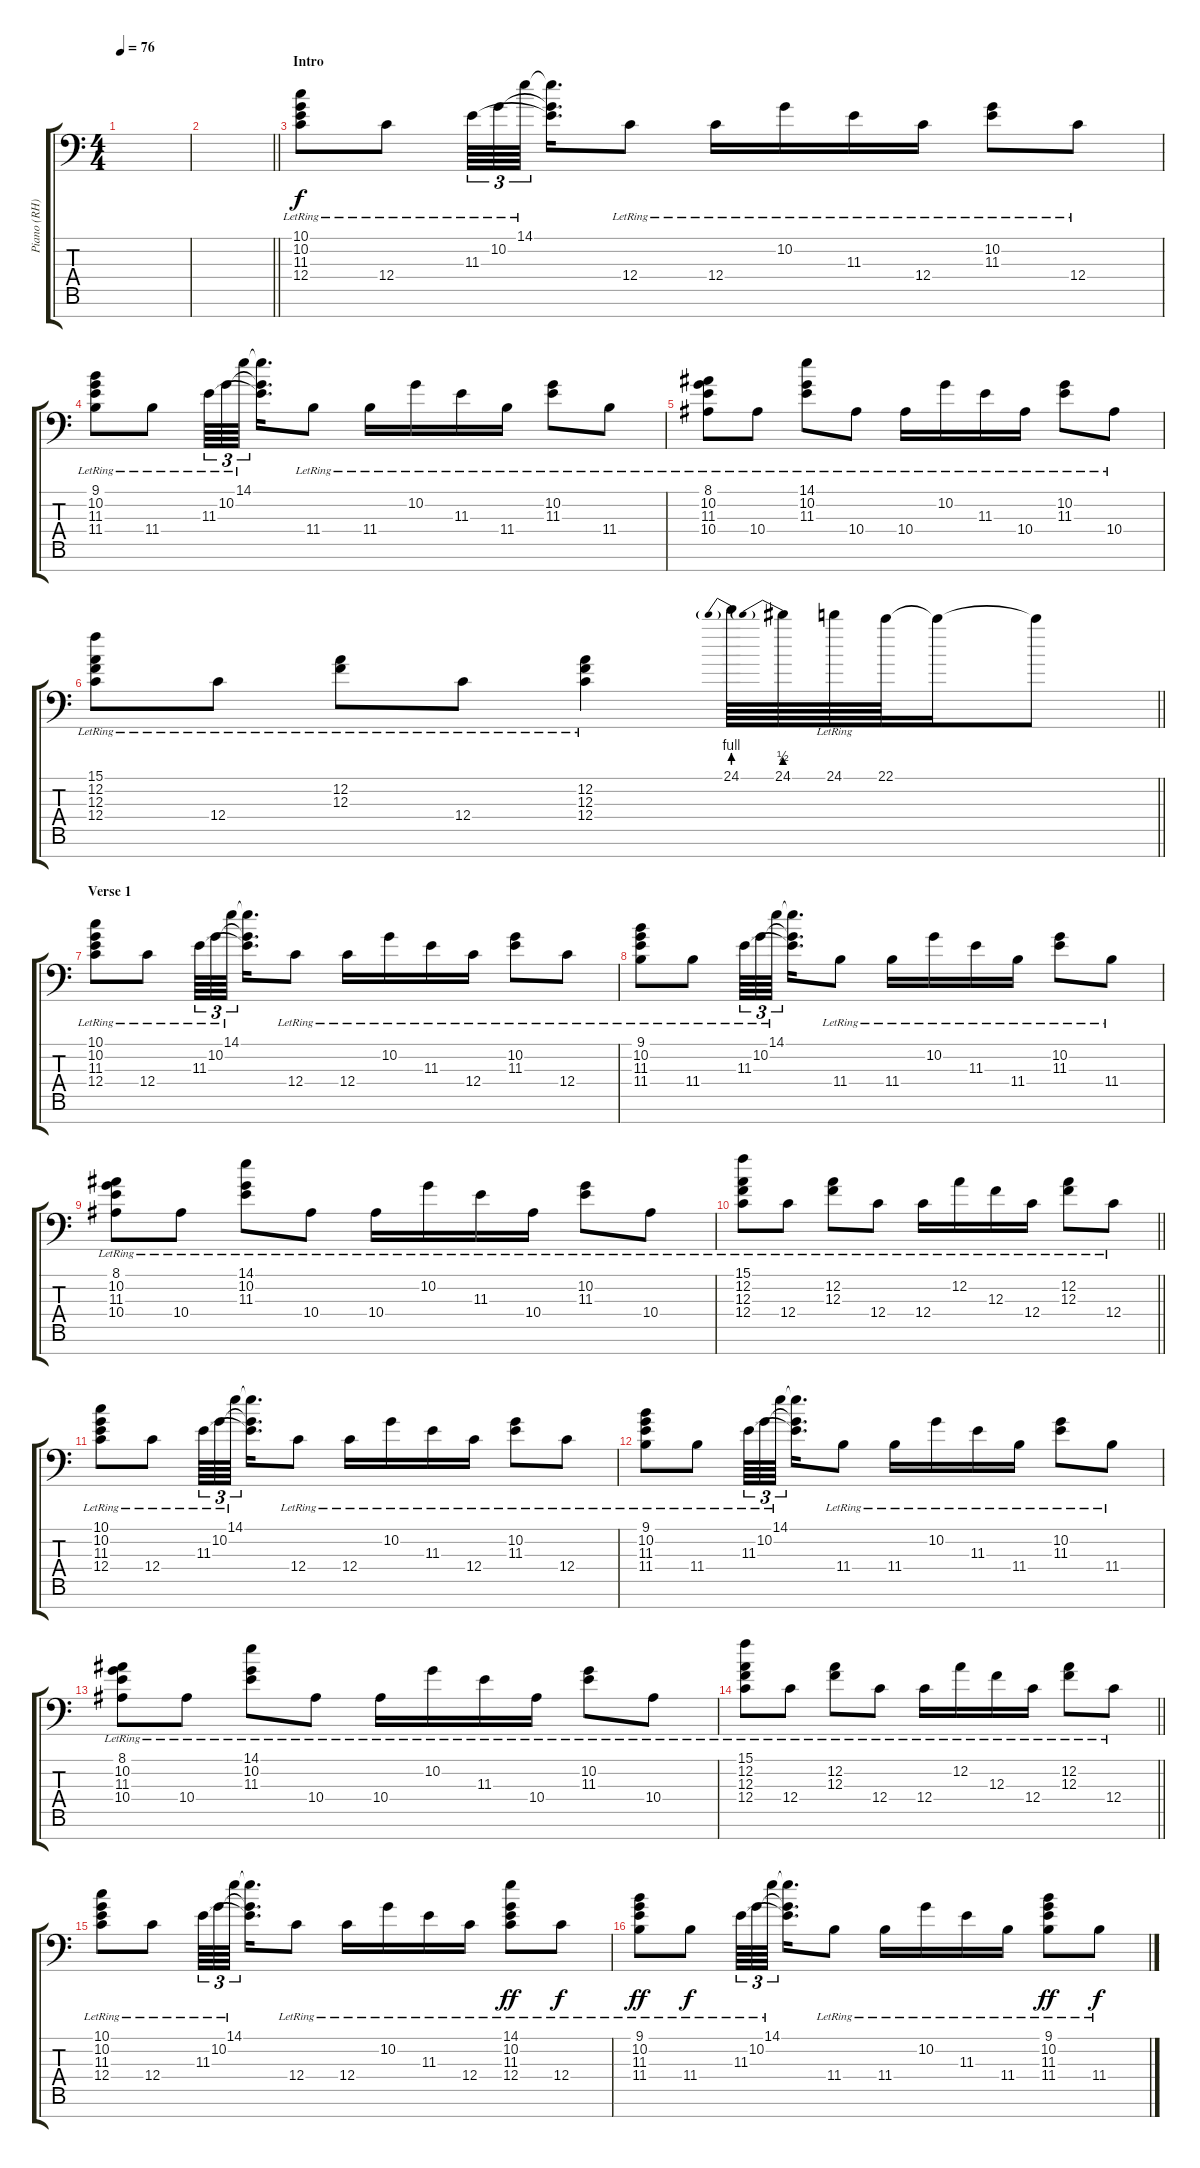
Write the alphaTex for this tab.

\track ("Piano (RH)" "Piano (RH)") {instrument acousticgrandpiano}
\staff {score tabs}
\tuning (D4 A3 F3 C3 G2 D2 A1) {hide}
\ts (4 4)
\tempo 76
\clef f4
\ks c
|
\barLineRight lightlight
|
\section ("" "Intro")
(10.1{lr} 10.2{lr} 11.3{lr} 12.4{lr}).8 12.4{lr}.8 11.3{lr}.64{tu (3 2)} 10.2{lr}.64{tu (3 2)} 14.1{lr}.64{tu (3 2) beam splitsecondary} (14.1{t} 10.2{t} 11.3{t}).16{d} 12.4{lr}.8 12.4{lr}.16 10.2{lr}.16 11.3{lr}.16 12.4{lr}.16 (10.2{lr} 11.3{lr}).8 12.4{lr}.8 |
(9.1{lr} 10.2{lr} 11.3{lr} 11.4{lr}).8 11.4{lr}.8 11.3{lr}.64{tu (3 2)} 10.2{lr}.64{tu (3 2)} 14.1{lr}.64{tu (3 2) beam splitsecondary} (14.1{t} 10.2{t} 11.3{t}).16{d} 11.4{lr}.8 11.4{lr}.16 10.2{lr}.16 11.3{lr}.16 11.4{lr}.16 (10.2{lr} 11.3{lr}).8 11.4{lr}.8 |
(8.1{lr} 10.2{lr} 11.3{lr} 10.4{lr}).8 10.4{lr}.8 (14.1{lr} 10.2{lr} 11.3{lr}).8 10.4{lr}.8 10.4{lr}.16 10.2{lr}.16 11.3{lr}.16 10.4{lr}.16 (10.2{lr} 11.3{lr}).8 10.4{lr}.8 |
\barLineRight lightlight
(15.1{lr} 12.2{lr} 12.3{lr} 12.4{lr}).8 12.4{lr}.8 (12.2{lr} 12.3{lr}).8 12.4{lr}.8 (12.2{lr} 12.3{lr} 12.4{lr}).4 24.1{be (prebend 0 4 60 4)}.64 24.1{be (prebend 0 2 60 2)}.64 24.1{lr}.64 22.1.64 22.1{t}.16 22.1{t}.8 |
\section ("" "Verse 1")
(10.1{lr} 10.2{lr} 11.3{lr} 12.4{lr}).8 12.4{lr}.8 11.3{lr}.64{tu (3 2)} 10.2{lr}.64{tu (3 2)} 14.1{lr}.64{tu (3 2) beam splitsecondary} (14.1{t} 10.2{t} 11.3{t}).16{d} 12.4{lr}.8 12.4{lr}.16 10.2{lr}.16 11.3{lr}.16 12.4{lr}.16 (10.2{lr} 11.3{lr}).8 12.4{lr}.8 |
(9.1{lr} 10.2{lr} 11.3{lr} 11.4{lr}).8 11.4{lr}.8 11.3{lr}.64{tu (3 2)} 10.2{lr}.64{tu (3 2)} 14.1{lr}.64{tu (3 2) beam splitsecondary} (14.1{t} 10.2{t} 11.3{t}).16{d} 11.4{lr}.8 11.4{lr}.16 10.2{lr}.16 11.3{lr}.16 11.4{lr}.16 (10.2{lr} 11.3{lr}).8 11.4{lr}.8 |
(8.1{lr} 10.2{lr} 11.3{lr} 10.4{lr}).8 10.4{lr}.8 (14.1{lr} 10.2{lr} 11.3{lr}).8 10.4{lr}.8 10.4{lr}.16 10.2{lr}.16 11.3{lr}.16 10.4{lr}.16 (10.2{lr} 11.3{lr}).8 10.4{lr}.8 |
\barLineRight lightlight
(15.1{lr} 12.2{lr} 12.3{lr} 12.4{lr}).8 12.4{lr}.8 (12.2{lr} 12.3{lr}).8 12.4{lr}.8 12.4{lr}.16 12.2{lr}.16 12.3{lr}.16 12.4{lr}.16 (12.2{lr} 12.3{lr}).8 12.4{lr}.8 |
(10.1{lr} 10.2{lr} 11.3{lr} 12.4{lr}).8 12.4{lr}.8 11.3{lr}.64{tu (3 2)} 10.2{lr}.64{tu (3 2)} 14.1{lr}.64{tu (3 2) beam splitsecondary} (14.1{t} 10.2{t} 11.3{t}).16{d} 12.4{lr}.8 12.4{lr}.16 10.2{lr}.16 11.3{lr}.16 12.4{lr}.16 (10.2{lr} 11.3{lr}).8 12.4{lr}.8 |
(9.1{lr} 10.2{lr} 11.3{lr} 11.4{lr}).8 11.4{lr}.8 11.3{lr}.64{tu (3 2)} 10.2{lr}.64{tu (3 2)} 14.1{lr}.64{tu (3 2) beam splitsecondary} (14.1{t} 10.2{t} 11.3{t}).16{d} 11.4{lr}.8 11.4{lr}.16 10.2{lr}.16 11.3{lr}.16 11.4{lr}.16 (10.2{lr} 11.3{lr}).8 11.4{lr}.8 |
(8.1{lr} 10.2{lr} 11.3{lr} 10.4{lr}).8 10.4{lr}.8 (14.1{lr} 10.2{lr} 11.3{lr}).8 10.4{lr}.8 10.4{lr}.16 10.2{lr}.16 11.3{lr}.16 10.4{lr}.16 (10.2{lr} 11.3{lr}).8 10.4{lr}.8 |
\barLineRight lightlight
(15.1{lr} 12.2{lr} 12.3{lr} 12.4{lr}).8 12.4{lr}.8 (12.2{lr} 12.3{lr}).8 12.4{lr}.8 12.4{lr}.16 12.2{lr}.16 12.3{lr}.16 12.4{lr}.16 (12.2{lr} 12.3{lr}).8 12.4{lr}.8 |
(10.1{lr} 10.2{lr} 11.3{lr} 12.4{lr}).8 12.4{lr}.8 11.3{lr}.64{tu (3 2)} 10.2{lr}.64{tu (3 2)} 14.1{lr}.64{tu (3 2) beam splitsecondary} (14.1{t} 10.2{t} 11.3{t}).16{d} 12.4{lr}.8 12.4{lr}.16 10.2{lr}.16 11.3{lr}.16 12.4{lr}.16 (14.1{lr} 10.2{lr} 11.3{lr} 12.4{lr}).8{dy ff} 12.4{lr}.8{dy f} |
(9.1{lr} 10.2{lr} 11.3{lr} 11.4{lr}).8{dy ff} 11.4{lr}.8{dy f} 11.3{lr}.64{tu (3 2)} 10.2{lr}.64{tu (3 2)} 14.1{lr}.64{tu (3 2) beam splitsecondary} (14.1{t} 10.2{t} 11.3{t}).16{d} 11.4{lr}.8 11.4{lr}.16 10.2{lr}.16 11.3{lr}.16 11.4{lr}.16 (9.1{lr} 10.2{lr} 11.3{lr} 11.4{lr}).8{dy ff} 11.4{lr}.8{dy f}
